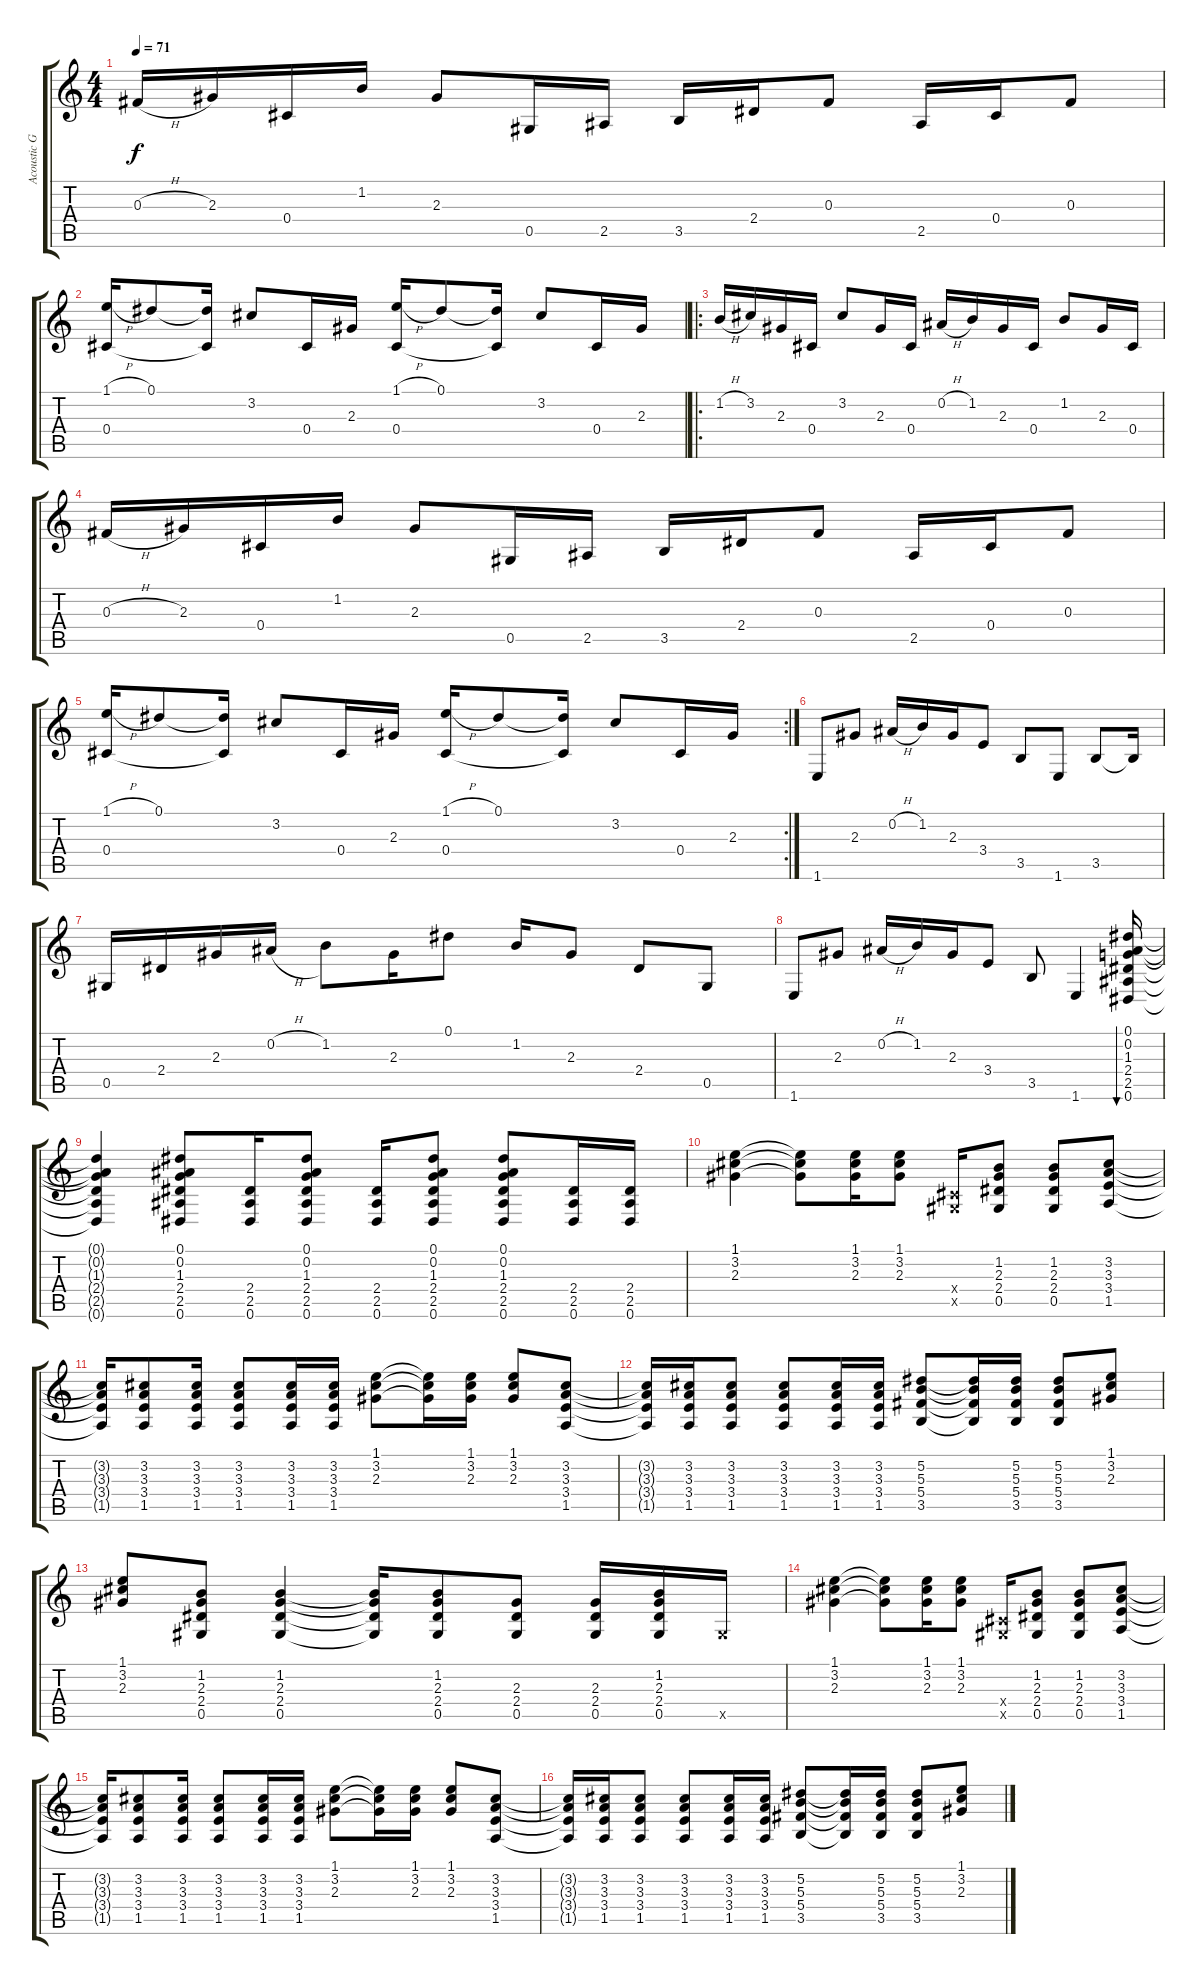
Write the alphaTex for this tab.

\track ("Acoustic Guitar" "Acoustic G") {instrument acousticguitarsteel}
\staff {score tabs}
\tuning (Eb4 Bb3 Gb3 Db3 Ab2 Eb2) {hide}
\ts (4 4)
\tempo 71
\clef g2
\ks c
0.3{h}.16{dy f} 2.3.16 0.4.16 1.2.16 2.3.8 0.5.16 2.5.16 3.5.16 2.4.16 0.3.8 2.5.16 0.4.16 0.3.8 |
(1.1{h} 0.4).16 0.1.8 (0.1{t} 0.4{t}).16 3.2.8 0.4.16 2.3.16 (1.1{h} 0.4).16 0.1.8 (0.1{t} 0.4{t}).16 3.2.8 0.4.16 2.3.16 |
\ro
1.2{h}.16 3.2.16 2.3.16 0.4.16 3.2.8 2.3.16 0.4.16 0.2{h}.16 1.2.16 2.3.16 0.4.16 1.2.8 2.3.16 0.4.16 |
0.3{h}.16 2.3.16 0.4.16 1.2.16 2.3.8 0.5.16 2.5.16 3.5.16 2.4.16 0.3.8 2.5.16 0.4.16 0.3.8 |
\rc 2
(1.1{h} 0.4).16 0.1.8 (0.1{t} 0.4{t}).16 3.2.8 0.4.16 2.3.16 (1.1{h} 0.4).16 0.1.8 (0.1{t} 0.4{t}).16 3.2.8 0.4.16 2.3.16 |
1.6.8 2.3.8 0.2{h}.16 1.2.16 2.3.16 3.4.8 3.5.8 1.6.8 3.5.8 3.5{t}.16 |
0.5.16 2.4.16 2.3.16 0.2{h}.16 1.2.8 2.3.16 0.1.8 1.2.16 2.3.8 2.4.8 0.5.8 |
1.6.8 2.3.8 0.2{h}.16 1.2.16 2.3.16 3.4.8 3.5.8 1.6.4 (0.1 0.2 1.3 2.4 2.5 0.6).16{bu 480} |
(0.1{t} 0.2{t} 1.3{t} 2.4{t} 2.5{t} 0.6{t}).4 (0.1 0.2 1.3 2.4 2.5 0.6).8 (2.4 2.5 0.6).16 (0.1 0.2 1.3 2.4 2.5 0.6).8 (2.4 2.5 0.6).16 (0.1 0.2 1.3 2.4 2.5 0.6).8 (0.1 0.2 1.3 2.4 2.5 0.6).8 (2.4 2.5 0.6).16 (2.4 2.5 0.6).16 |
(1.1 3.2 2.3).4 (1.1{t} 3.2{t} 2.3{t}).8 (1.1 3.2 2.3).16 (1.1 3.2 2.3).8 (0.4{x} 0.5{x}).16 (1.2 2.3 2.4 0.5).8 (1.2 2.3 2.4 0.5).8 (3.2 3.3 3.4 1.5).8 |
(3.2{t} 3.3{t} 3.4{t} 1.5{t}).16 (3.2 3.3 3.4 1.5).8 (3.2 3.3 3.4 1.5).16 (3.2 3.3 3.4 1.5).8 (3.2 3.3 3.4 1.5).16 (3.2 3.3 3.4 1.5).16 (1.1 3.2 2.3).8 (1.1{t} 3.2{t} 2.3{t}).16 (1.1 3.2 2.3).16 (1.1 3.2 2.3).8 (3.2 3.3 3.4 1.5).8 |
(3.2{t} 3.3{t} 3.4{t} 1.5{t}).16 (3.2 3.3 3.4 1.5).16 (3.2 3.3 3.4 1.5).8 (3.2 3.3 3.4 1.5).8 (3.2 3.3 3.4 1.5).16 (3.2 3.3 3.4 1.5).16 (5.2 5.3 5.4 3.5).8 (5.2{t} 5.3{t} 5.4{t} 3.5{t}).16 (5.2 5.3 5.4 3.5).16 (5.2 5.3 5.4 3.5).8 (1.1 3.2 2.3).8 |
(1.1 3.2 2.3).8 (1.2 2.3 2.4 0.5).8 (1.2 2.3 2.4 0.5).4 (1.2{t} 2.3{t} 2.4{t} 0.5{t}).16 (1.2 2.3 2.4 0.5).8 (2.3 2.4 0.5).8 (2.3 2.4 0.5).16 (1.2 2.3 2.4 0.5).16 0.5{x}.16 |
(1.1 3.2 2.3).4 (1.1{t} 3.2{t} 2.3{t}).8 (1.1 3.2 2.3).16 (1.1 3.2 2.3).8 (0.4{x} 0.5{x}).16 (1.2 2.3 2.4 0.5).8 (1.2 2.3 2.4 0.5).8 (3.2 3.3 3.4 1.5).8 |
(3.2{t} 3.3{t} 3.4{t} 1.5{t}).16 (3.2 3.3 3.4 1.5).8 (3.2 3.3 3.4 1.5).16 (3.2 3.3 3.4 1.5).8 (3.2 3.3 3.4 1.5).16 (3.2 3.3 3.4 1.5).16 (1.1 3.2 2.3).8 (1.1{t} 3.2{t} 2.3{t}).16 (1.1 3.2 2.3).16 (1.1 3.2 2.3).8 (3.2 3.3 3.4 1.5).8 |
(3.2{t} 3.3{t} 3.4{t} 1.5{t}).16 (3.2 3.3 3.4 1.5).16 (3.2 3.3 3.4 1.5).8 (3.2 3.3 3.4 1.5).8 (3.2 3.3 3.4 1.5).16 (3.2 3.3 3.4 1.5).16 (5.2 5.3 5.4 3.5).8 (5.2{t} 5.3{t} 5.4{t} 3.5{t}).16 (5.2 5.3 5.4 3.5).16 (5.2 5.3 5.4 3.5).8 (1.1 3.2 2.3).8
